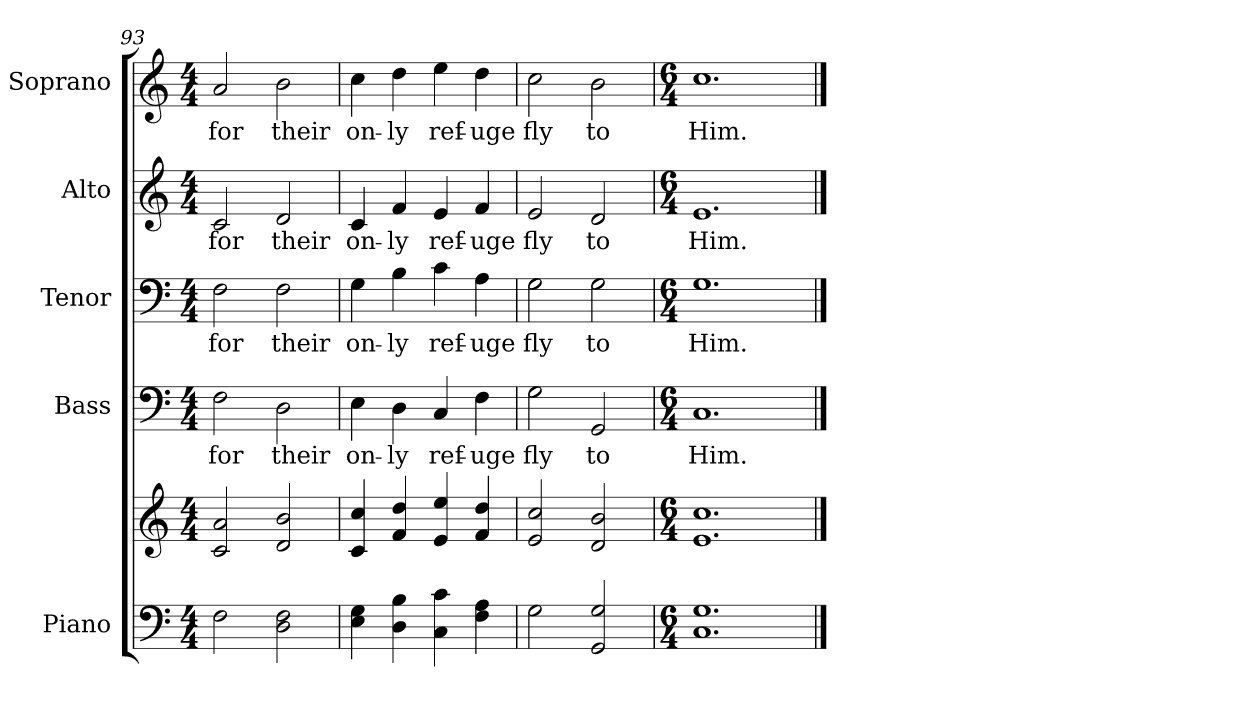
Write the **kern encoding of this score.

**kern	**kern	**kern	**text	**kern	**text	**kern	**text	**kern	**text
*part5	*part5	*part4	*part4	*part3	*part3	*part2	*part2	*part1	*part1
*staff6	*staff5	*staff4	*staff4	*staff3	*staff3	*staff2	*staff2	*staff1	*staff1
*I"Piano	*	*I"Bass	*	*I"Tenor	*	*I"Alto	*	*I"Soprano	*
*I'Pno.	*	*I'B.	*	*I'T.	*	*I'A.	*	*I'S.	*
!!LO:PB:g=z
*clefF4	*clefG2	*clefF4	*	*clefF4	*	*clefG2	*	*clefG2	*
*k[]	*k[]	*k[]	*	*k[]	*	*k[]	*	*k[]	*
*C:	*C:	*C:	*	*C:	*	*C:	*	*C:	*
*M4/4	*M4/4	*M4/4	*	*M4/4	*	*M4/4	*	*M4/4	*
=93	=93	=93	=93	=93	=93	=93	=93	=93	=93
!	!	!	!LO:LY:b:color=#000000	!	!	!	!	!	!
!	!	!	!	!	!LO:LY:b:color=#000000	!	!	!	!
!	!	!	!	!	!	!	!LO:LY:b:color=#000000	!	!
!	!	!	!	!	!	!	!	!	!LO:LY:b:color=#000000
2Fi\	2ci/ 2ai	2Fi\	for	2Fi\	for	2ci/	for	2ai/	for
!	!	!	!LO:LY:b:color=#000000	!	!	!	!	!	!
!	!	!	!	!	!LO:LY:b:color=#000000	!	!	!	!
!	!	!	!	!	!	!	!LO:LY:b:color=#000000	!	!
!	!	!	!	!	!	!	!	!	!LO:LY:b:color=#000000
2Di\ 2Fi	2di/ 2bi	2Di\	their	2Fi\	their	2di/	their	2bi\	their
=94	=94	=94	=94	=94	=94	=94	=94	=94	=94
!	!	!	!LO:LY:b:color=#000000	!	!	!	!	!	!
!	!	!	!	!	!LO:LY:b:color=#000000	!	!	!	!
!	!	!	!	!	!	!	!LO:LY:b:color=#000000	!	!
!	!	!	!	!	!	!	!	!	!LO:LY:b:color=#000000
4Ei\ 4Gi	4ci/ 4cci	4Ei\	on-	4Gi\	on-	4ci/	on-	4cci\	on-
!	!	!	!LO:LY:b:color=#000000	!	!	!	!	!	!
!	!	!	!	!	!LO:LY:b:color=#000000	!	!	!	!
!	!	!	!	!	!	!	!LO:LY:b:color=#000000	!	!
!	!	!	!	!	!	!	!	!	!LO:LY:b:color=#000000
4Di\ 4Bi	4fi/ 4ddi	4Di\	-ly	4Bi\	-ly	4fi/	-ly	4ddi\	-ly
!	!	!	!LO:LY:b:color=#000000	!	!	!	!	!	!
!	!	!	!	!	!LO:LY:b:color=#000000	!	!	!	!
!	!	!	!	!	!	!	!LO:LY:b:color=#000000	!	!
!	!	!	!	!	!	!	!	!	!LO:LY:b:color=#000000
4Ci\ 4ci	4ei/ 4eei	4Ci/	ref-	4ci\	ref-	4ei/	ref-	4eei\	ref-
!	!	!	!LO:LY:b:color=#000000	!	!	!	!	!	!
!	!	!	!	!	!LO:LY:b:color=#000000	!	!	!	!
!	!	!	!	!	!	!	!LO:LY:b:color=#000000	!	!
!	!	!	!	!	!	!	!	!	!LO:LY:b:color=#000000
4Fi\ 4Ai	4fi/ 4ddi	4Fi\	-uge	4Ai\	-uge	4fi/	-uge	4ddi\	-uge
=95	=95	=95	=95	=95	=95	=95	=95	=95	=95
!	!	!	!LO:LY:b:color=#000000	!	!	!	!	!	!
!	!	!	!	!	!LO:LY:b:color=#000000	!	!	!	!
!	!	!	!	!	!	!	!LO:LY:b:color=#000000	!	!
!	!	!	!	!	!	!	!	!	!LO:LY:b:color=#000000
2Gi\	2ei/ 2cci	2Gi\	fly	2Gi\	fly	2ei/	fly	2cci\	fly
!	!	!	!LO:LY:b:color=#000000	!	!	!	!	!	!
!	!	!	!	!	!LO:LY:b:color=#000000	!	!	!	!
!	!	!	!	!	!	!	!LO:LY:b:color=#000000	!	!
!	!	!	!	!	!	!	!	!	!LO:LY:b:color=#000000
2GGi/ 2Gi	2di/ 2bi	2GGi/	to	2Gi\	to	2di/	to	2bi\	to
=96	=96	=96	=96	=96	=96	=96	=96	=96	=96
*M6/4	*M6/4	*M6/4	*	*M6/4	*	*M6/4	*	*M6/4	*
!	!	!	!LO:LY:b:color=#000000	!	!	!	!	!	!
!	!	!	!	!	!LO:LY:b:color=#000000	!	!	!	!
!	!	!	!	!	!	!	!LO:LY:b:color=#000000	!	!
!	!	!	!	!	!	!	!	!	!LO:LY:b:color=#000000
1.Ci 1.Gi	1.ei 1.cci	1.Ci	Him.	1.Gi	Him.	1.ei	Him.	1.cci	Him.
==	==	==	==	==	==	==	==	==	==
*-	*-	*-	*-	*-	*-	*-	*-	*-	*-
